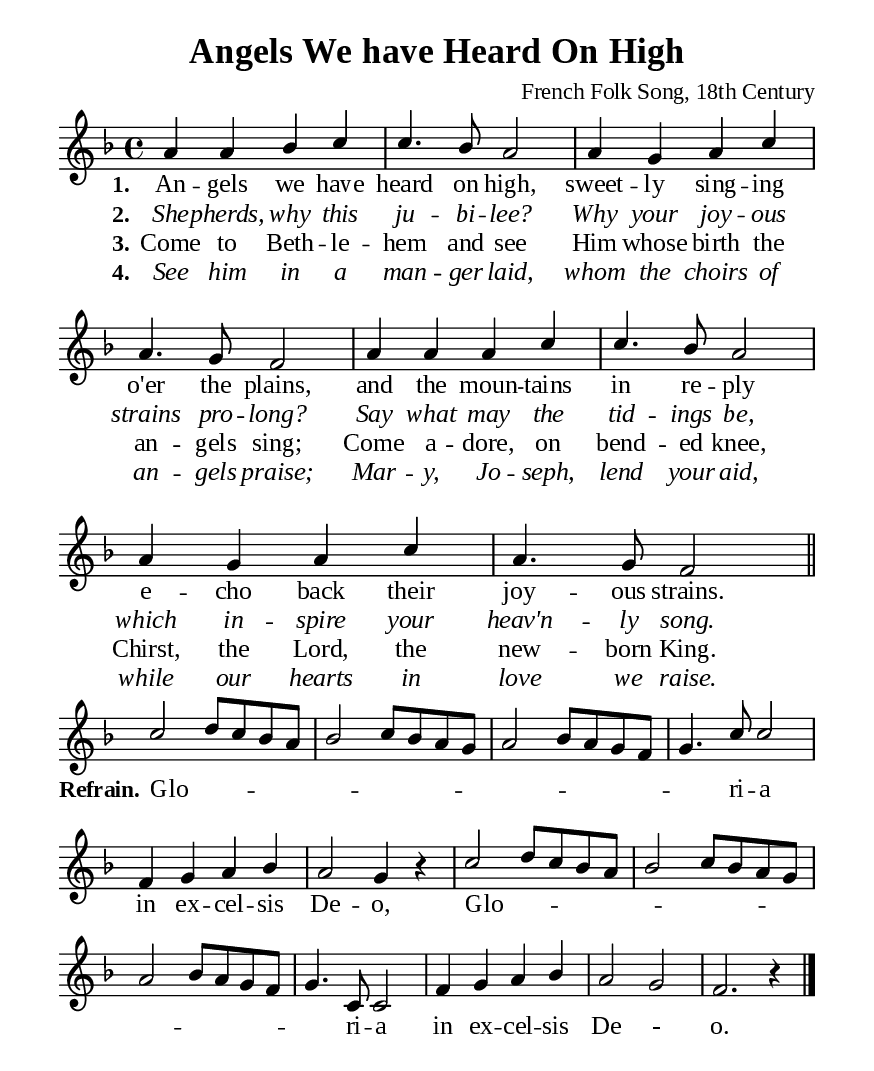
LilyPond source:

\version "2.18.2"

\header {
  title = "Angels We have Heard On High"
  composer = "French Folk Song, 18th Century"
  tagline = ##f
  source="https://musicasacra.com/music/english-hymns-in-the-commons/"
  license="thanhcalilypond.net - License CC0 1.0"
}

global= {
  \key f \major
  \time 4/4
  \override Score.BarNumber.break-visibility = ##(#f #f #f)
}

\paper {
  #(set-paper-size "a5")
  top-margin = 10\mm
  bottom-margin = 5\mm
  left-margin = 10\mm
  right-margin = 10\mm
  indent = #0
  #(define fonts
	 (make-pango-font-tree "Liberation Serif"
	 		       "Liberation Serif"
			       "Liberation Serif"
			       (/ 20 20)))
  system-system-spacing = #'((basic-distance . 3) (padding . 3))
}

printItalic = \with {
  \override LyricText.font-shape = #'italic
}

% Verse music
musicVerseSoprano = \relative c'' {
  a4 a bes c |
  c4. bes8 a2 |
  a4 g a c |
  a4. g8 f2 |
  a4 a a c |
  c4. bes8 a2 |
  a4 g a c |
  a4. g8 f2 \bar "||"
}

% Chorus music
musicChorusSoprano = \relative c'' {
  \set Score.currentBarNumber = #9
  c2 \melisma d8 c bes a |
  bes2 c8 bes a g |
  a2 bes8 a g f |
  g4. \melismaEnd c8 c2 |
  f,4 g a bes |
  a2 g4 r |
  c2 \melisma d8 c bes a |
  bes2 c8 bes a g |
  a2 bes8 a g f |
  g4. \melismaEnd c,8 c2 |
  f4 g a bes |
  a2 g |
  f2. r4 \bar "|."
}

% Verse lyrics
verseOne = \lyricmode {
  \set stanza = #"1."
  An -- gels we have heard on high, sweet -- ly sing -- ing o'er the plains,
  and the moun -- tains in re -- ply e -- cho back their joy -- ous strains.
}

verseTwo = \lyricmode {
  \set stanza = #"2."
  She -- pherds, why this ju -- bi -- lee? Why your joy -- ous strains pro -- long?
  Say what may the tid -- ings be, which in -- spire your heav'n -- ly song.
}

verseThree = \lyricmode {
  \set stanza = #"3."
  Come to Beth -- le -- hem and see Him whose birth the an -- gels sing;
  Come a -- dore, on bend -- ed knee, Chirst, the Lord, the new -- born King.
}

verseFour = \lyricmode {
  \set stanza = #"4."
  See him in a man -- ger laid, whom the choirs of an -- gels praise;
  Mar -- y, Jo -- seph, lend your aid, while our hearts in love we raise.
}

% Chorus lyrics
lyricChorus = \lyricmode {
  \set stanza = #"Refrain."
  Glo -- ri -- a in ex -- cel -- sis De -- o, Glo -- ri -- a in ex -- cel -- sis De - o.
}

% Layout
\score {
    \new ChoirStaff <<
      \new Staff <<
        \clef "treble"
        \new Voice = "sopranos" { \global \stemUp \slurUp \musicVerseSoprano }
      >>
      \new Lyrics \lyricsto sopranos \verseOne
      \new Lyrics \printItalic \lyricsto sopranos \verseTwo
      \new Lyrics \lyricsto sopranos \verseThree
      \new Lyrics \printItalic \lyricsto sopranos \verseFour
    >>
}

\score {
    \new ChoirStaff <<
      \new Staff <<
        \clef "treble"
        \override Staff.TimeSignature #'stencil = ##f
        \new Voice = "soprano" {
          \global \stemUp \slurUp \musicChorusSoprano
        }
      >>
      \new Lyrics \lyricsto soprano \lyricChorus
    >>
}

